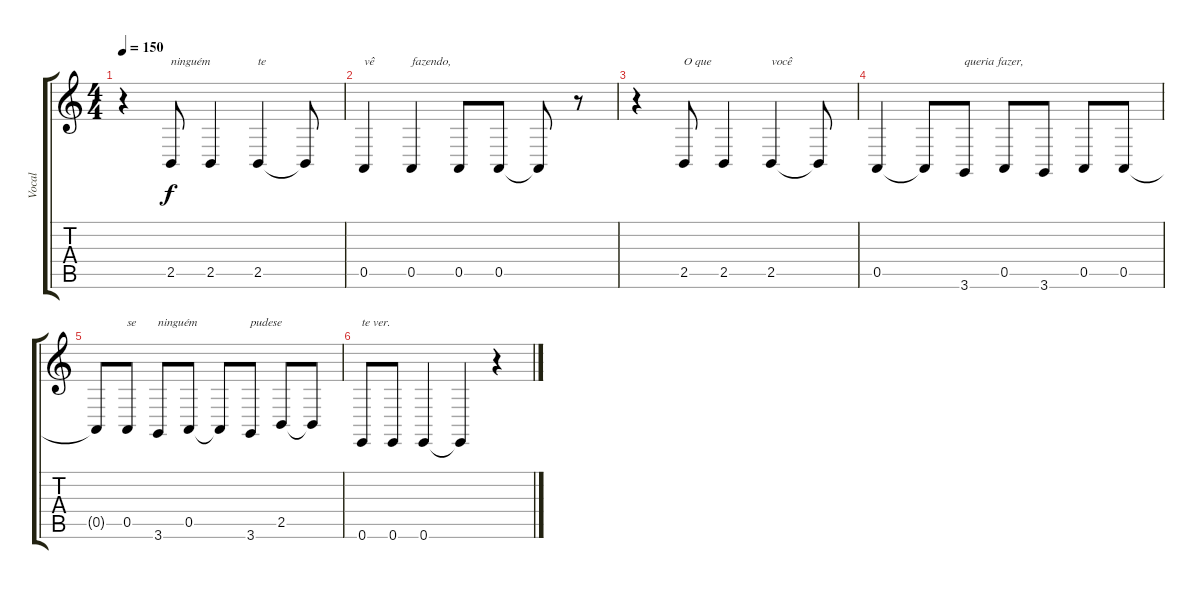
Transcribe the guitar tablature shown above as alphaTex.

\track ("Vocal" "Vocal") {instrument baritonesax}
\staff {score tabs}
\tuning (E4 B3 G3 D3 A2 E2) {hide}
\ts (4 4)
\tempo 150
\clef g2
\ks c
r.4{dy f} 2.5.8{txt "ninguém"} 2.5.4 2.5.4{txt "te"} 2.5{t}.8 |
0.5.4{txt "vê"} 0.5.4{txt "fazendo,"} 0.5.8 0.5.8 0.5{t}.8 r.8 |
r.4 2.5.8{txt "O que"} 2.5.4 2.5.4{txt "você"} 2.5{t}.8 |
0.5.4 0.5{t}.8 3.6.8{txt "queria fazer,"} 0.5.8 3.6.8 0.5.8 0.5.8 |
0.5{t}.8 0.5.8{txt "se"} 3.6.8{txt "ninguém"} 0.5.8 0.5{t}.8 3.6.8{txt "pudese"} 2.5.8 2.5{t}.8 |
0.6.8{txt "te ver."} 0.6.8 0.6.4 0.6{t}.4 r.4
